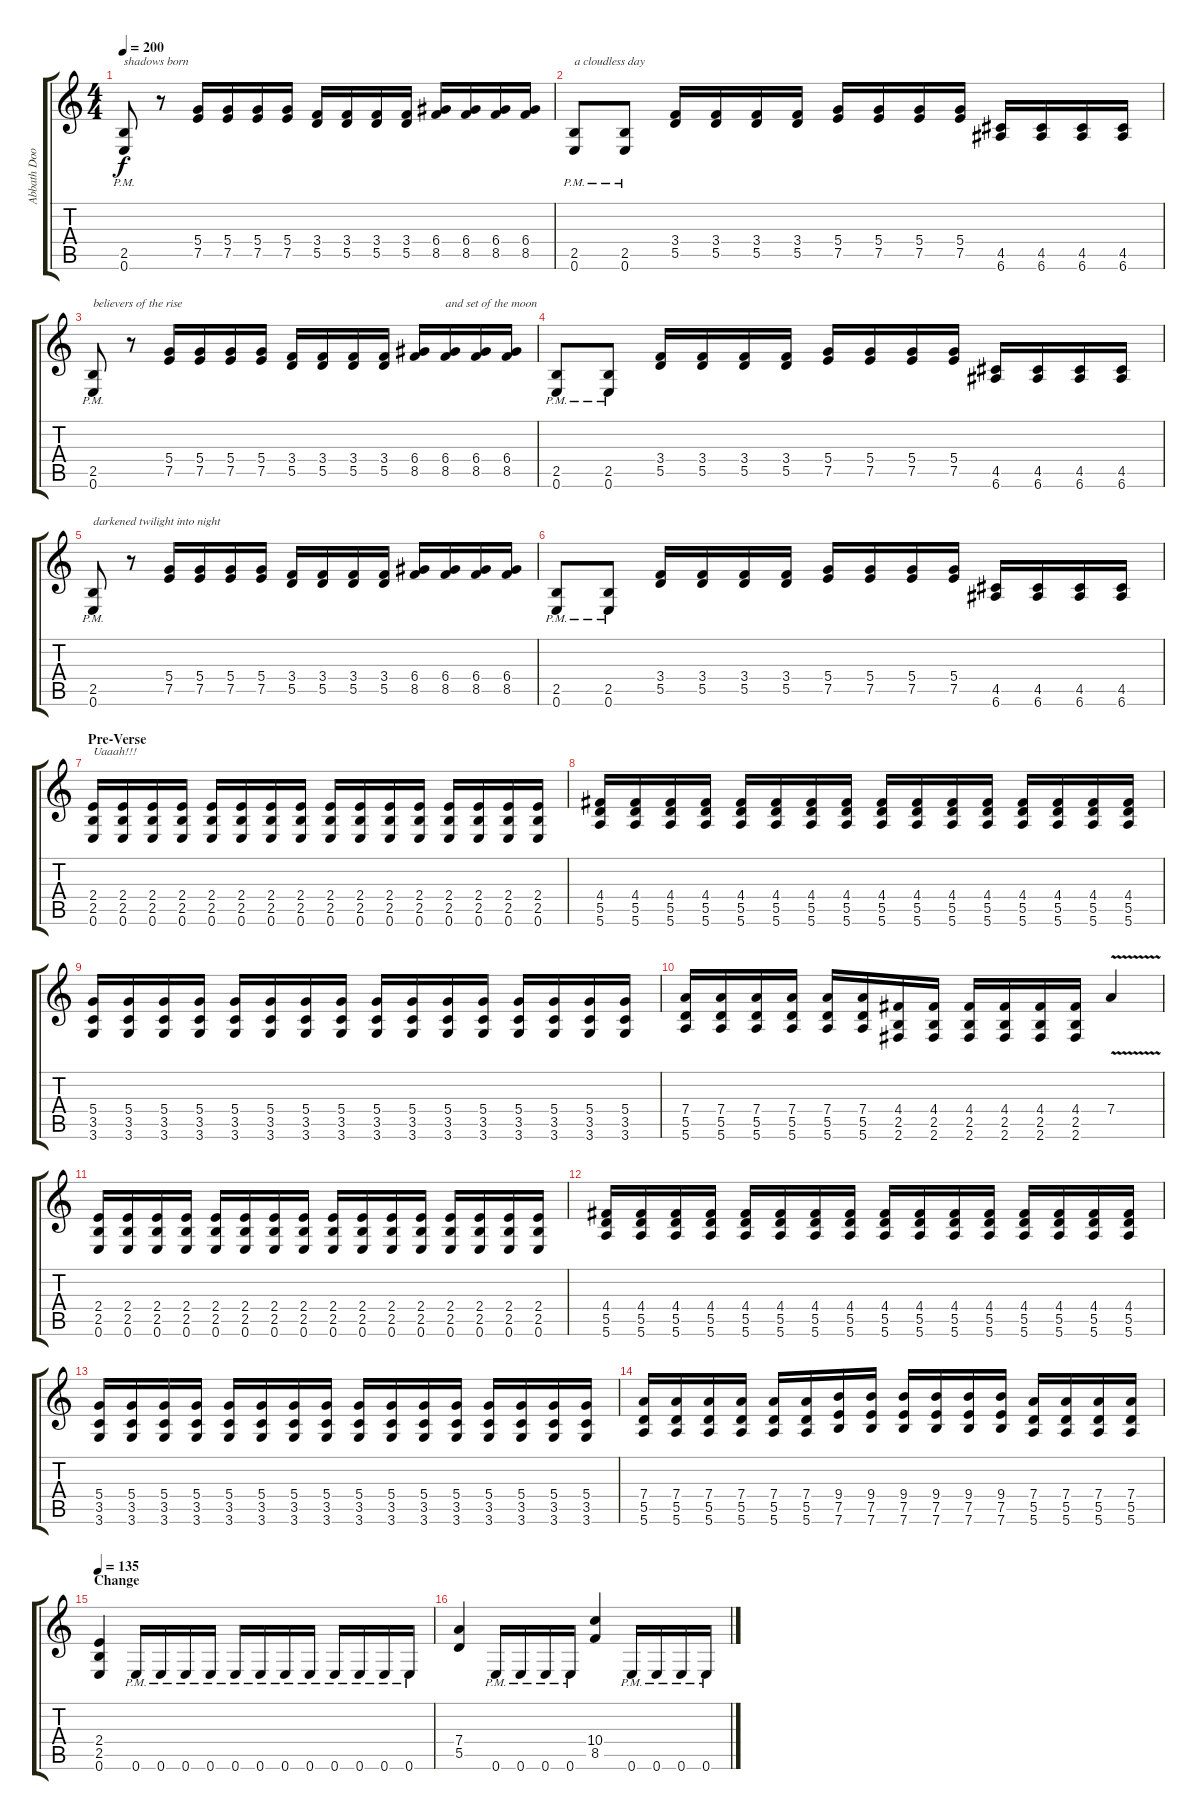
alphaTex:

\track ("Abbath Doom Occulta (Guitar)" "Abbath Doo") {instrument distortionguitar}
\staff {score tabs}
\tuning (E4 B3 G3 D3 A2 E2) {hide}
\ts (4 4)
\tempo 200
\clef g2
\ks c
(2.5{pm} 0.6{pm}).8{txt "shadows born " dy f} r.8 (5.4 7.5).16 (5.4 7.5).16 (5.4 7.5).16 (5.4 7.5).16 (3.4 5.5).16 (3.4 5.5).16 (3.4 5.5).16 (3.4 5.5).16 (6.4 8.5).16 (6.4 8.5).16 (6.4 8.5).16 (6.4 8.5).16 |
(2.5{pm} 0.6{pm}).8{txt "a cloudless day"} (2.5{pm} 0.6{pm}).8 (3.4 5.5).16 (3.4 5.5).16 (3.4 5.5).16 (3.4 5.5).16 (5.4 7.5).16 (5.4 7.5).16 (5.4 7.5).16 (5.4 7.5).16 (4.5 6.6).16 (4.5 6.6).16 (4.5 6.6).16 (4.5 6.6).16 |
(2.5{pm} 0.6{pm}).8{txt "believers of the rise "} r.8 (5.4 7.5).16 (5.4 7.5).16 (5.4 7.5).16 (5.4 7.5).16 (3.4 5.5).16 (3.4 5.5).16 (3.4 5.5).16 (3.4 5.5).16 (6.4 8.5).16 (6.4 8.5).16{txt "and set of the moon"} (6.4 8.5).16 (6.4 8.5).16 |
(2.5{pm} 0.6{pm}).8 (2.5{pm} 0.6{pm}).8 (3.4 5.5).16 (3.4 5.5).16 (3.4 5.5).16 (3.4 5.5).16 (5.4 7.5).16 (5.4 7.5).16 (5.4 7.5).16 (5.4 7.5).16 (4.5 6.6).16 (4.5 6.6).16 (4.5 6.6).16 (4.5 6.6).16 |
(2.5{pm} 0.6{pm}).8{txt "darkened twilight into night"} r.8 (5.4 7.5).16 (5.4 7.5).16 (5.4 7.5).16 (5.4 7.5).16 (3.4 5.5).16 (3.4 5.5).16 (3.4 5.5).16 (3.4 5.5).16 (6.4 8.5).16 (6.4 8.5).16 (6.4 8.5).16 (6.4 8.5).16 |
(2.5{pm} 0.6{pm}).8 (2.5{pm} 0.6{pm}).8 (3.4 5.5).16 (3.4 5.5).16 (3.4 5.5).16 (3.4 5.5).16 (5.4 7.5).16 (5.4 7.5).16 (5.4 7.5).16 (5.4 7.5).16 (4.5 6.6).16 (4.5 6.6).16 (4.5 6.6).16 (4.5 6.6).16 |
\section ("" "Pre-Verse")
(2.4 2.5 0.6).16{txt "Uaaah!!!"} (2.4 2.5 0.6).16 (2.4 2.5 0.6).16 (2.4 2.5 0.6).16 (2.4 2.5 0.6).16 (2.4 2.5 0.6).16 (2.4 2.5 0.6).16 (2.4 2.5 0.6).16 (2.4 2.5 0.6).16 (2.4 2.5 0.6).16 (2.4 2.5 0.6).16 (2.4 2.5 0.6).16 (2.4 2.5 0.6).16 (2.4 2.5 0.6).16 (2.4 2.5 0.6).16 (2.4 2.5 0.6).16 |
(4.4 5.5 5.6).16 (4.4 5.5 5.6).16 (4.4 5.5 5.6).16 (4.4 5.5 5.6).16 (4.4 5.5 5.6).16 (4.4 5.5 5.6).16 (4.4 5.5 5.6).16 (4.4 5.5 5.6).16 (4.4 5.5 5.6).16 (4.4 5.5 5.6).16 (4.4 5.5 5.6).16 (4.4 5.5 5.6).16 (4.4 5.5 5.6).16 (4.4 5.5 5.6).16 (4.4 5.5 5.6).16 (4.4 5.5 5.6).16 |
(5.4 3.5 3.6).16 (5.4 3.5 3.6).16 (5.4 3.5 3.6).16 (5.4 3.5 3.6).16 (5.4 3.5 3.6).16 (5.4 3.5 3.6).16 (5.4 3.5 3.6).16 (5.4 3.5 3.6).16 (5.4 3.5 3.6).16 (5.4 3.5 3.6).16 (5.4 3.5 3.6).16 (5.4 3.5 3.6).16 (5.4 3.5 3.6).16 (5.4 3.5 3.6).16 (5.4 3.5 3.6).16 (5.4 3.5 3.6).16 |
(7.4 5.5 5.6).16 (7.4 5.5 5.6).16 (7.4 5.5 5.6).16 (7.4 5.5 5.6).16 (7.4 5.5 5.6).16 (7.4 5.5 5.6).16 (4.4 2.5 2.6).16 (4.4 2.5 2.6).16 (4.4 2.5 2.6).16 (4.4 2.5 2.6).16 (4.4 2.5 2.6).16 (4.4 2.5 2.6).16 7.4{v}.4{instrument guitarharmonics} |
(2.4 2.5 0.6).16{instrument distortionguitar} (2.4 2.5 0.6).16 (2.4 2.5 0.6).16 (2.4 2.5 0.6).16 (2.4 2.5 0.6).16 (2.4 2.5 0.6).16 (2.4 2.5 0.6).16 (2.4 2.5 0.6).16 (2.4 2.5 0.6).16 (2.4 2.5 0.6).16 (2.4 2.5 0.6).16 (2.4 2.5 0.6).16 (2.4 2.5 0.6).16 (2.4 2.5 0.6).16 (2.4 2.5 0.6).16 (2.4 2.5 0.6).16 |
(4.4 5.5 5.6).16 (4.4 5.5 5.6).16 (4.4 5.5 5.6).16 (4.4 5.5 5.6).16 (4.4 5.5 5.6).16 (4.4 5.5 5.6).16 (4.4 5.5 5.6).16 (4.4 5.5 5.6).16 (4.4 5.5 5.6).16 (4.4 5.5 5.6).16 (4.4 5.5 5.6).16 (4.4 5.5 5.6).16 (4.4 5.5 5.6).16 (4.4 5.5 5.6).16 (4.4 5.5 5.6).16 (4.4 5.5 5.6).16 |
(5.4 3.5 3.6).16 (5.4 3.5 3.6).16 (5.4 3.5 3.6).16 (5.4 3.5 3.6).16 (5.4 3.5 3.6).16 (5.4 3.5 3.6).16 (5.4 3.5 3.6).16 (5.4 3.5 3.6).16 (5.4 3.5 3.6).16 (5.4 3.5 3.6).16 (5.4 3.5 3.6).16 (5.4 3.5 3.6).16 (5.4 3.5 3.6).16 (5.4 3.5 3.6).16 (5.4 3.5 3.6).16 (5.4 3.5 3.6).16 |
(7.4 5.5 5.6).16 (7.4 5.5 5.6).16 (7.4 5.5 5.6).16 (7.4 5.5 5.6).16 (7.4 5.5 5.6).16 (7.4 5.5 5.6).16 (9.4 7.5 7.6).16 (9.4 7.5 7.6).16 (9.4 7.5 7.6).16 (9.4 7.5 7.6).16 (9.4 7.5 7.6).16 (9.4 7.5 7.6).16 (7.4 5.5 5.6).16 (7.4 5.5 5.6).16 (7.4 5.5 5.6).16 (7.4 5.5 5.6).16 |
\section ("" "Change")
\tempo 135
(2.4 2.5 0.6).4 0.6{pm}.16 0.6{pm}.16 0.6{pm}.16 0.6{pm}.16 0.6{pm}.16 0.6{pm}.16 0.6{pm}.16 0.6{pm}.16 0.6{pm}.16 0.6{pm}.16 0.6{pm}.16 0.6{pm}.16 |
(7.4 5.5).4 0.6{pm}.16 0.6{pm}.16 0.6{pm}.16 0.6{pm}.16 (10.4 8.5).4 0.6{pm}.16 0.6{pm}.16 0.6{pm}.16 0.6{pm}.16
